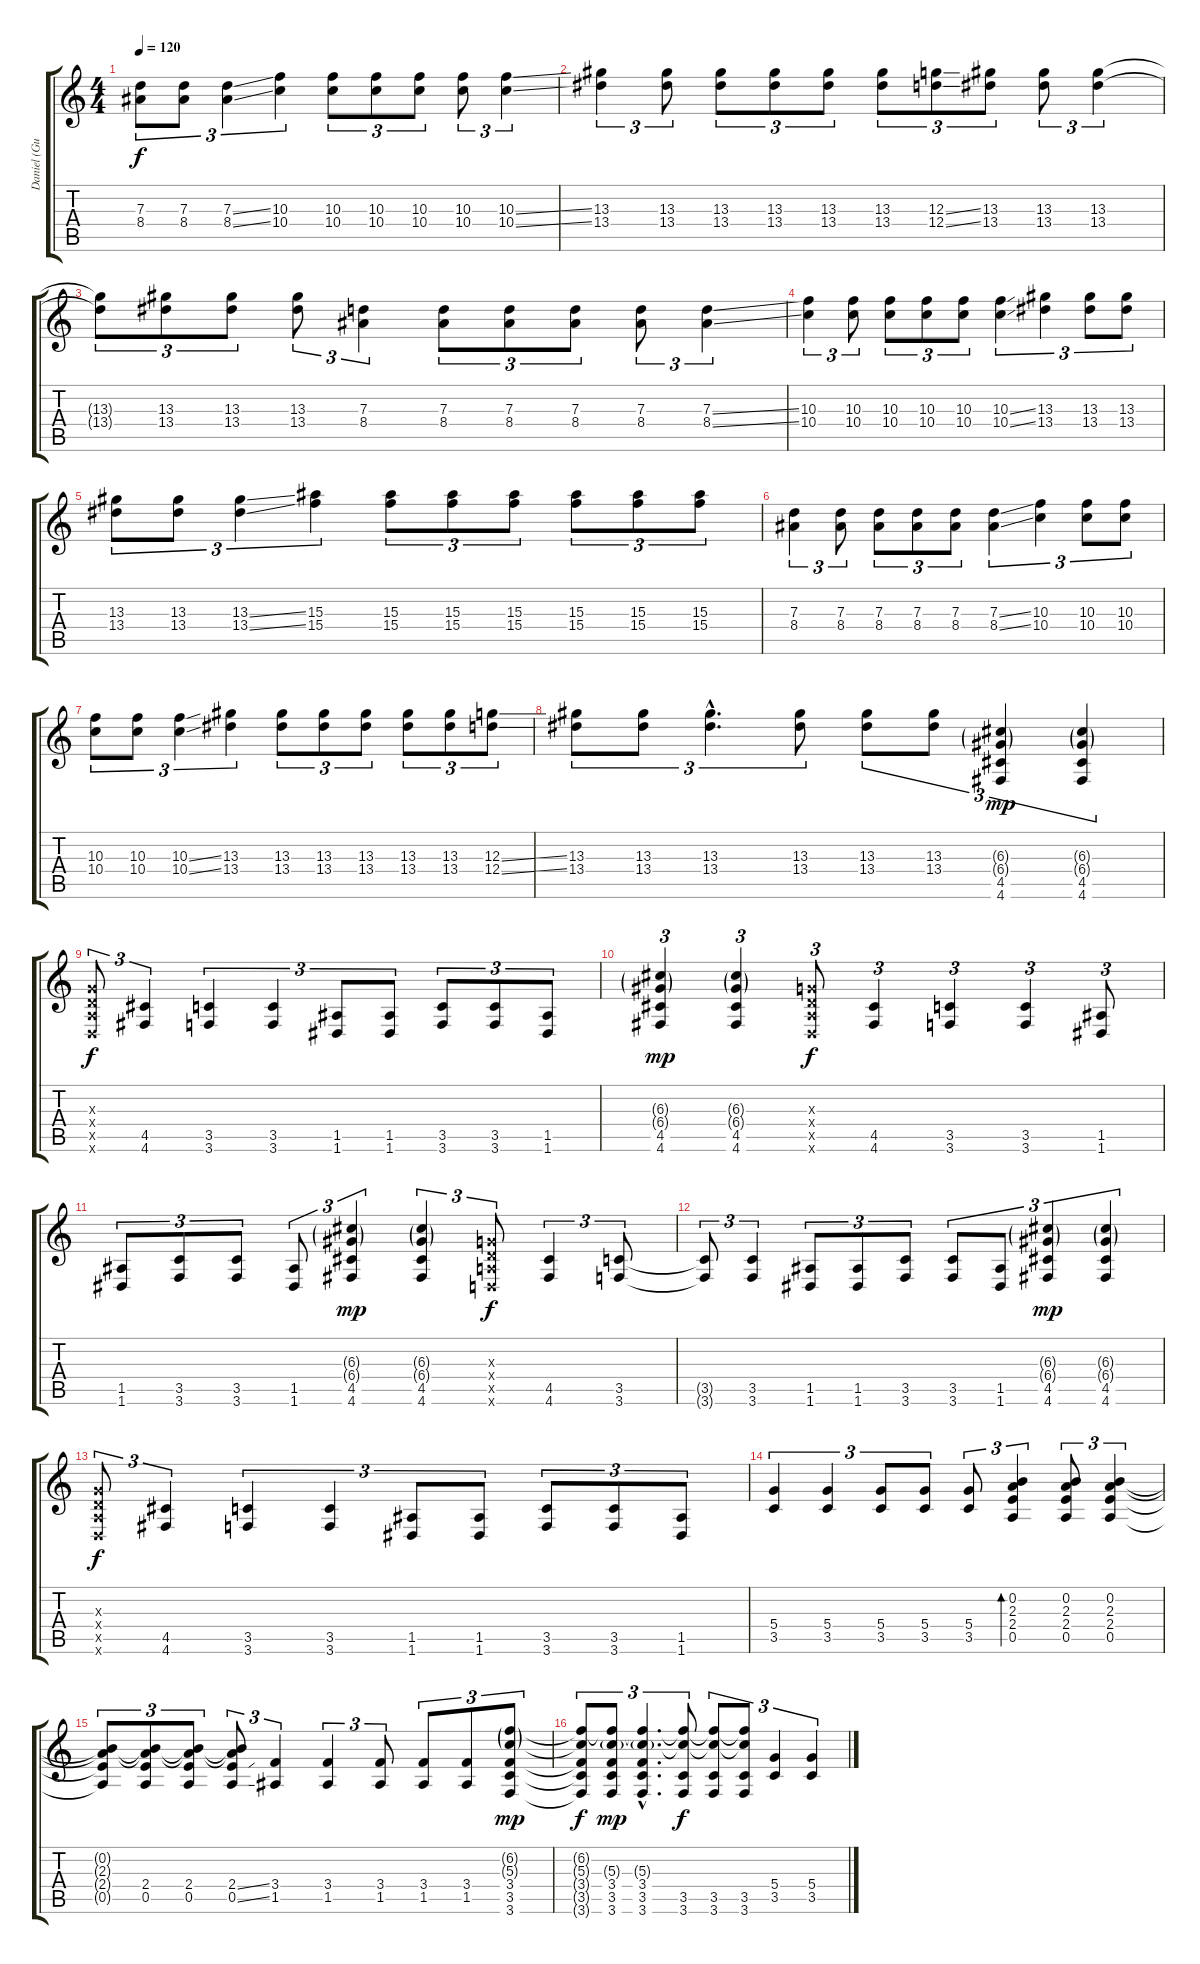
\track ("Daniel (Guitarra 1)" "Daniel (Gu") {instrument distortionguitar}
\staff {score tabs}
\tuning (E4 B3 G3 D3 A2 D2) {hide}
\ts (4 4)
\tempo 120
\clef g2
\ks c
(7.3 8.4).8{tu (3 2) dy f} (7.3 8.4).8{tu (3 2)} (7.3{ss} 8.4{ss}).4{tu (3 2)} (10.3 10.4).4{tu (3 2)} (10.3 10.4).8{tu (3 2)} (10.3 10.4).8{tu (3 2)} (10.3 10.4).8{tu (3 2)} (10.3 10.4).8{tu (3 2)} (10.3{ss} 10.4{ss}).4{tu (3 2)} |
(13.3 13.4).4{tu (3 2)} (13.3 13.4).8{tu (3 2)} (13.3 13.4).8{tu (3 2)} (13.3 13.4).8{tu (3 2)} (13.3 13.4).8{tu (3 2)} (13.3 13.4).8{tu (3 2)} (12.3{ss} 12.4{ss}).8{tu (3 2)} (13.3 13.4).8{tu (3 2)} (13.3 13.4).8{tu (3 2)} (13.3 13.4).4{tu (3 2)} |
(13.3{t} 13.4{t}).8{tu (3 2)} (13.3 13.4).8{tu (3 2)} (13.3 13.4).8{tu (3 2)} (13.3 13.4).8{tu (3 2)} (7.3 8.4).4{tu (3 2)} (7.3 8.4).8{tu (3 2)} (7.3 8.4).8{tu (3 2)} (7.3 8.4).8{tu (3 2)} (7.3 8.4).8{tu (3 2)} (7.3{ss} 8.4{ss}).4{tu (3 2)} |
(10.3 10.4).4{tu (3 2)} (10.3 10.4).8{tu (3 2)} (10.3 10.4).8{tu (3 2)} (10.3 10.4).8{tu (3 2)} (10.3 10.4).8{tu (3 2)} (10.3{ss} 10.4{ss}).4{tu (3 2)} (13.3 13.4).4{tu (3 2)} (13.3 13.4).8{tu (3 2)} (13.3 13.4).8{tu (3 2)} |
(13.3 13.4).8{tu (3 2)} (13.3 13.4).8{tu (3 2)} (13.3{ss} 13.4{ss}).4{tu (3 2)} (15.3 15.4).4{tu (3 2)} (15.3 15.4).8{tu (3 2)} (15.3 15.4).8{tu (3 2)} (15.3 15.4).8{tu (3 2)} (15.3 15.4).8{tu (3 2)} (15.3 15.4).8{tu (3 2)} (15.3 15.4).8{tu (3 2)} |
(7.3 8.4).4{tu (3 2)} (7.3 8.4).8{tu (3 2)} (7.3 8.4).8{tu (3 2)} (7.3 8.4).8{tu (3 2)} (7.3 8.4).8{tu (3 2)} (7.3{ss} 8.4{ss}).4{tu (3 2)} (10.3 10.4).4{tu (3 2)} (10.3 10.4).8{tu (3 2)} (10.3 10.4).8{tu (3 2)} |
(10.3 10.4).8{tu (3 2)} (10.3 10.4).8{tu (3 2)} (10.3{ss} 10.4{ss}).4{tu (3 2)} (13.3 13.4).4{tu (3 2)} (13.3 13.4).8{tu (3 2)} (13.3 13.4).8{tu (3 2)} (13.3 13.4).8{tu (3 2)} (13.3 13.4).8{tu (3 2)} (13.3 13.4).8{tu (3 2)} (12.3{ss} 12.4{ss}).8{tu (3 2)} |
(13.3 13.4).8{tu (3 2)} (13.3 13.4).8{tu (3 2)} (13.3{hac} 13.4{hac}).4{d tu (3 2)} (13.3 13.4).8{tu (3 2)} (13.3 13.4).8{tu (3 2)} (13.3 13.4).8{tu (3 2)} (6.3{g} 6.4{g} 4.5 4.6).4{tu (3 2) dy mp} (6.3{g} 6.4{g} 4.5 4.6).4{tu (3 2)} |
(0.3{x} 0.4{x} 0.5{x} 0.6{x}).8{tu (3 2) dy f balance 8} (4.5 4.6).4{tu (3 2) balance 14} (3.5 3.6).4{tu (3 2)} (3.5 3.6).4{tu (3 2)} (1.5 1.6).8{tu (3 2)} (1.5 1.6).8{tu (3 2)} (3.5 3.6).8{tu (3 2)} (3.5 3.6).8{tu (3 2)} (1.5 1.6).8{tu (3 2)} |
(6.3{g} 6.4{g} 4.5 4.6).4{tu (3 2) dy mp} (6.3{g} 6.4{g} 4.5 4.6).4{tu (3 2)} (0.3{x} 0.4{x} 0.5{x} 0.6{x}).8{tu (3 2) dy f balance 8} (4.5 4.6).4{tu (3 2) balance 14} (3.5 3.6).4{tu (3 2)} (3.5 3.6).4{tu (3 2)} (1.5 1.6).8{tu (3 2)} |
(1.5 1.6).8{tu (3 2)} (3.5 3.6).8{tu (3 2)} (3.5 3.6).8{tu (3 2)} (1.5 1.6).8{tu (3 2)} (6.3{g} 6.4{g} 4.5 4.6).4{tu (3 2) dy mp} (6.3{g} 6.4{g} 4.5 4.6).4{tu (3 2)} (0.3{x} 0.4{x} 0.5{x} 0.6{x}).8{tu (3 2) dy f balance 8} (4.5 4.6).4{tu (3 2) balance 14} (3.5 3.6).8{tu (3 2)} |
(3.5{t} 3.6{t}).8{tu (3 2)} (3.5 3.6).4{tu (3 2)} (1.5 1.6).8{tu (3 2)} (1.5 1.6).8{tu (3 2)} (3.5 3.6).8{tu (3 2)} (3.5 3.6).8{tu (3 2)} (1.5 1.6).8{tu (3 2)} (6.3{g} 6.4{g} 4.5 4.6).4{tu (3 2) dy mp} (6.3{g} 6.4{g} 4.5 4.6).4{tu (3 2)} |
(0.3{x} 0.4{x} 0.5{x} 0.6{x}).8{tu (3 2) dy f balance 8} (4.5 4.6).4{tu (3 2) balance 14} (3.5 3.6).4{tu (3 2)} (3.5 3.6).4{tu (3 2)} (1.5 1.6).8{tu (3 2)} (1.5 1.6).8{tu (3 2)} (3.5 3.6).8{tu (3 2)} (3.5 3.6).8{tu (3 2)} (1.5 1.6).8{tu (3 2)} |
(5.4 3.5).4{tu (3 2)} (5.4 3.5).4{tu (3 2)} (5.4 3.5).8{tu (3 2)} (5.4 3.5).8{tu (3 2)} (5.4 3.5).8{tu (3 2)} (0.2 2.3 2.4 0.5).4{tu (3 2) bd 60} (0.2 2.3 2.4 0.5).8{tu (3 2)} (0.2 2.3 2.4 0.5).4{tu (3 2)} |
(0.2{t} 2.3{t} 2.4{t} 0.5{t}).8{tu (3 2)} (0.2{t} 2.3{t} 2.4 0.5).8{tu (3 2)} (0.2{t} 2.3{t} 2.4 0.5).8{tu (3 2)} (0.2{t} 2.3{t} 2.4{ss} 0.5{ss}).8{tu (3 2)} (3.4 1.5).4{tu (3 2)} (3.4 1.5).4{tu (3 2)} (3.4 1.5).8{tu (3 2)} (3.4 1.5).8{tu (3 2)} (3.4 1.5).8{tu (3 2)} (6.2{g} 5.3{g} 3.4 3.5 3.6).8{tu (3 2) dy mp} |
(6.2{t} 5.3{t} 3.4{t} 3.5{t} 3.6{t}).8{tu (3 2) dy f} (6.2{t} 5.3{g} 3.4 3.5 3.6).8{tu (3 2) dy mp} (6.2{hac t} 5.3{g hac} 3.4{hac} 3.5{hac} 3.6{hac}).4{d tu (3 2)} (6.2{t} 5.3{t} 3.5 3.6).8{tu (3 2) dy f} (6.2{t} 5.3{t} 3.5 3.6).8{tu (3 2)} (6.2{t} 5.3{t} 3.5 3.6).8{tu (3 2)} (5.4 3.5).4{tu (3 2)} (5.4 3.5).4{tu (3 2)}
